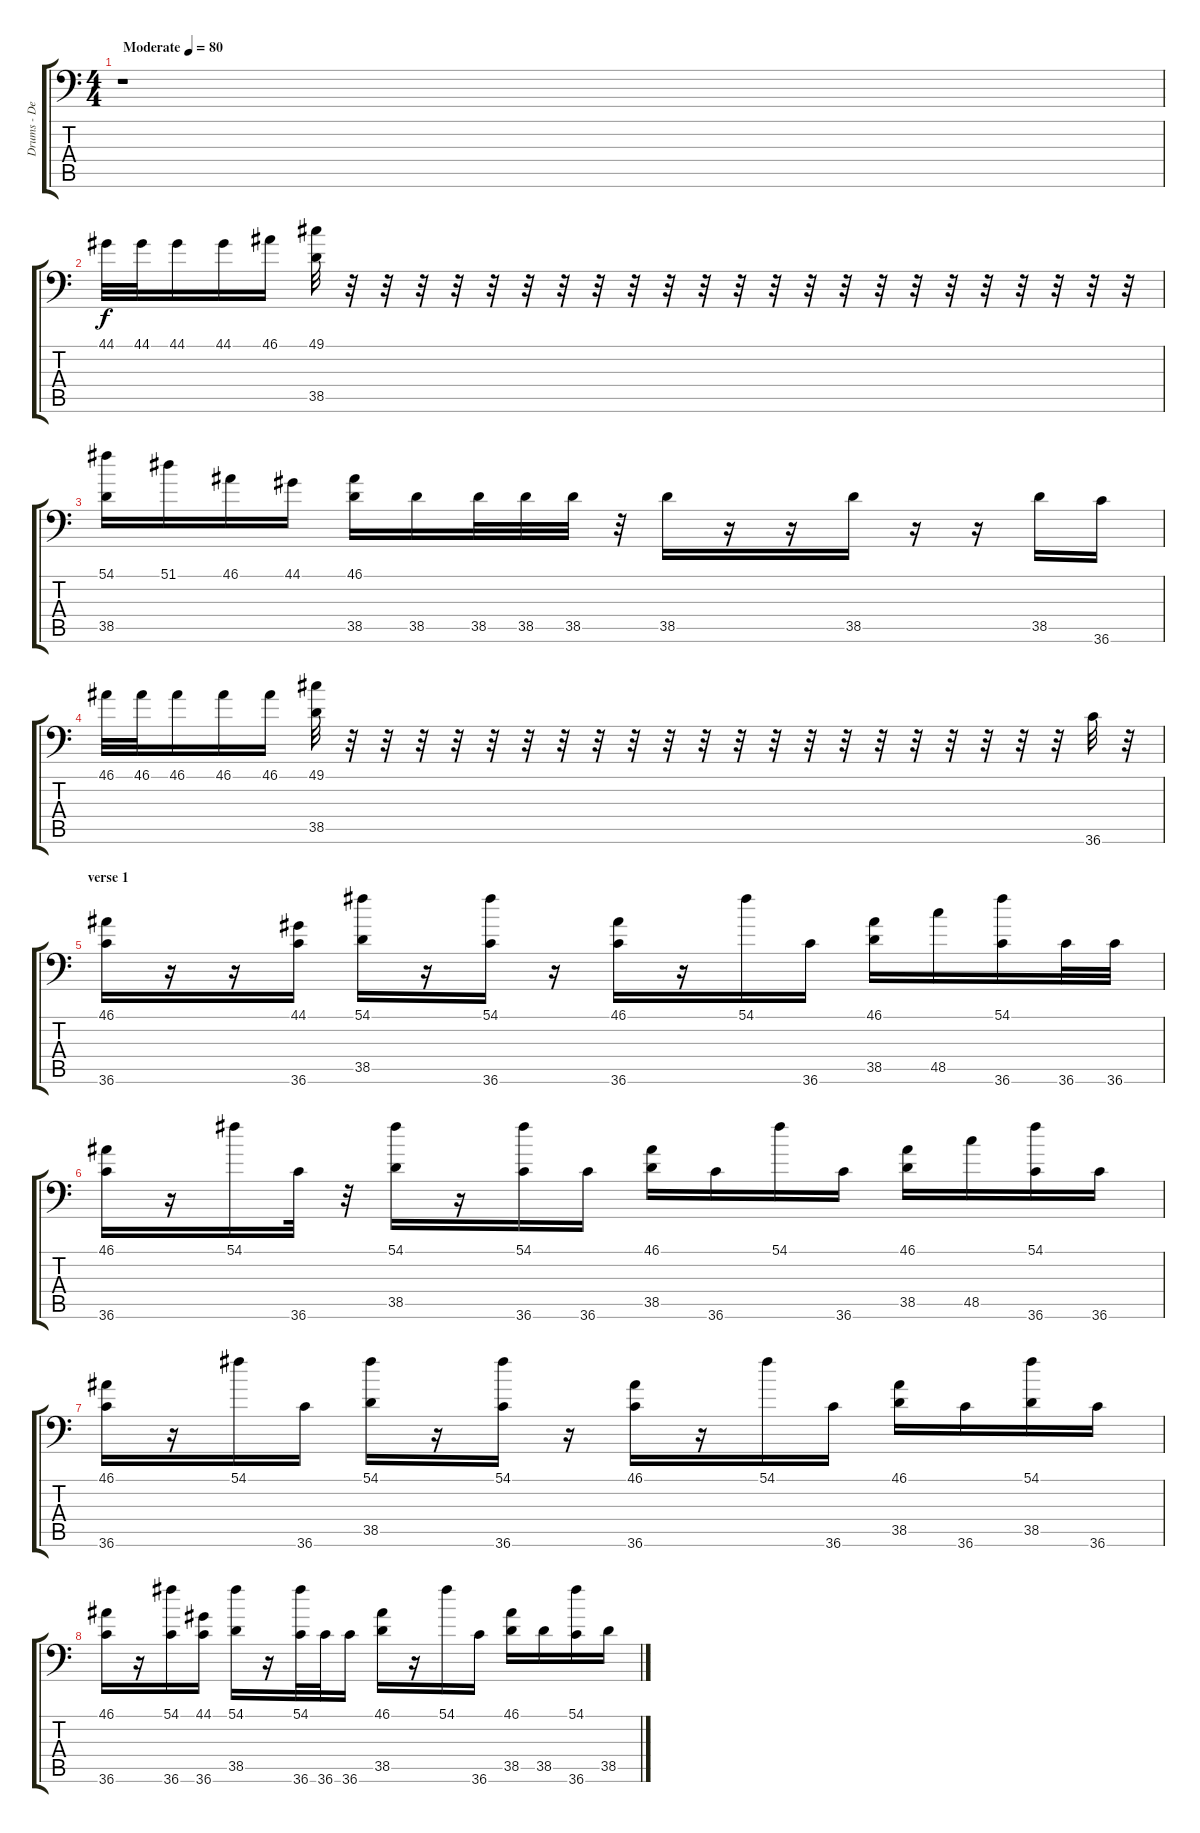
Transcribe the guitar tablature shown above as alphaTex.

\track ("Drums - Derek" "Drums - De") {instrument acousticgrandpiano}
\staff {score tabs}
\tuning (C-1 C-1 C-1 C-1 C-1 C-1) {hide}
\ts (4 4)
\tempo (80 "Moderate")
\clef f4
\ks c
r.1{dy f instrument acousticgrandpiano} |
44.1.32 44.1.32 44.1.16 44.1.16 46.1.16 (49.1 38.5).32 r.32 r.32 r.32 r.32 r.32 r.32 r.32 r.32 r.32 r.32 r.32 r.32 r.32 r.32 r.32 r.32 r.32 r.32 r.32 r.32 r.32 r.32 r.32 |
(54.1 38.5).16 51.1.16 46.1.16 44.1.16 (46.1 38.5).16 38.5.16 38.5.32 38.5.32 38.5.32 r.32 38.5.16 r.16 r.16 38.5.16 r.16 r.16 38.5.16 36.6.16 |
46.1.32 46.1.32 46.1.16 46.1.16 46.1.16 (49.1 38.5).32 r.32 r.32 r.32 r.32 r.32 r.32 r.32 r.32 r.32 r.32 r.32 r.32 r.32 r.32 r.32 r.32 r.32 r.32 r.32 r.32 r.32 36.6.32 r.32 |
\section ("" "verse 1")
(46.1 36.6).16 r.16 r.16 (44.1 36.6).16 (54.1 38.5).16 r.16 (54.1 36.6).16 r.16 (46.1 36.6).16 r.16 54.1.16 36.6.16 (46.1 38.5).16 48.5.16 (54.1 36.6).16 36.6.32 36.6.32 |
(46.1 36.6).16 r.16 54.1.16 36.6.32 r.32 (54.1 38.5).16 r.16 (54.1 36.6).16 36.6.16 (46.1 38.5).16 36.6.16 54.1.16 36.6.16 (46.1 38.5).16 48.5.16 (54.1 36.6).16 36.6.16 |
(46.1 36.6).16 r.16 54.1.16 36.6.16 (54.1 38.5).16 r.16 (54.1 36.6).16 r.16 (46.1 36.6).16 r.16 54.1.16 36.6.16 (46.1 38.5).16 36.6.16 (54.1 38.5).16 36.6.16 |
(46.1 36.6).16 r.16 (54.1 36.6).16 (44.1 36.6).16 (54.1 38.5).16 r.16 (54.1 36.6).32 36.6.32 36.6.16 (46.1 38.5).16 r.16 54.1.16 36.6.16 (46.1 38.5).16 38.5.16 (54.1 36.6).16 38.5.16
